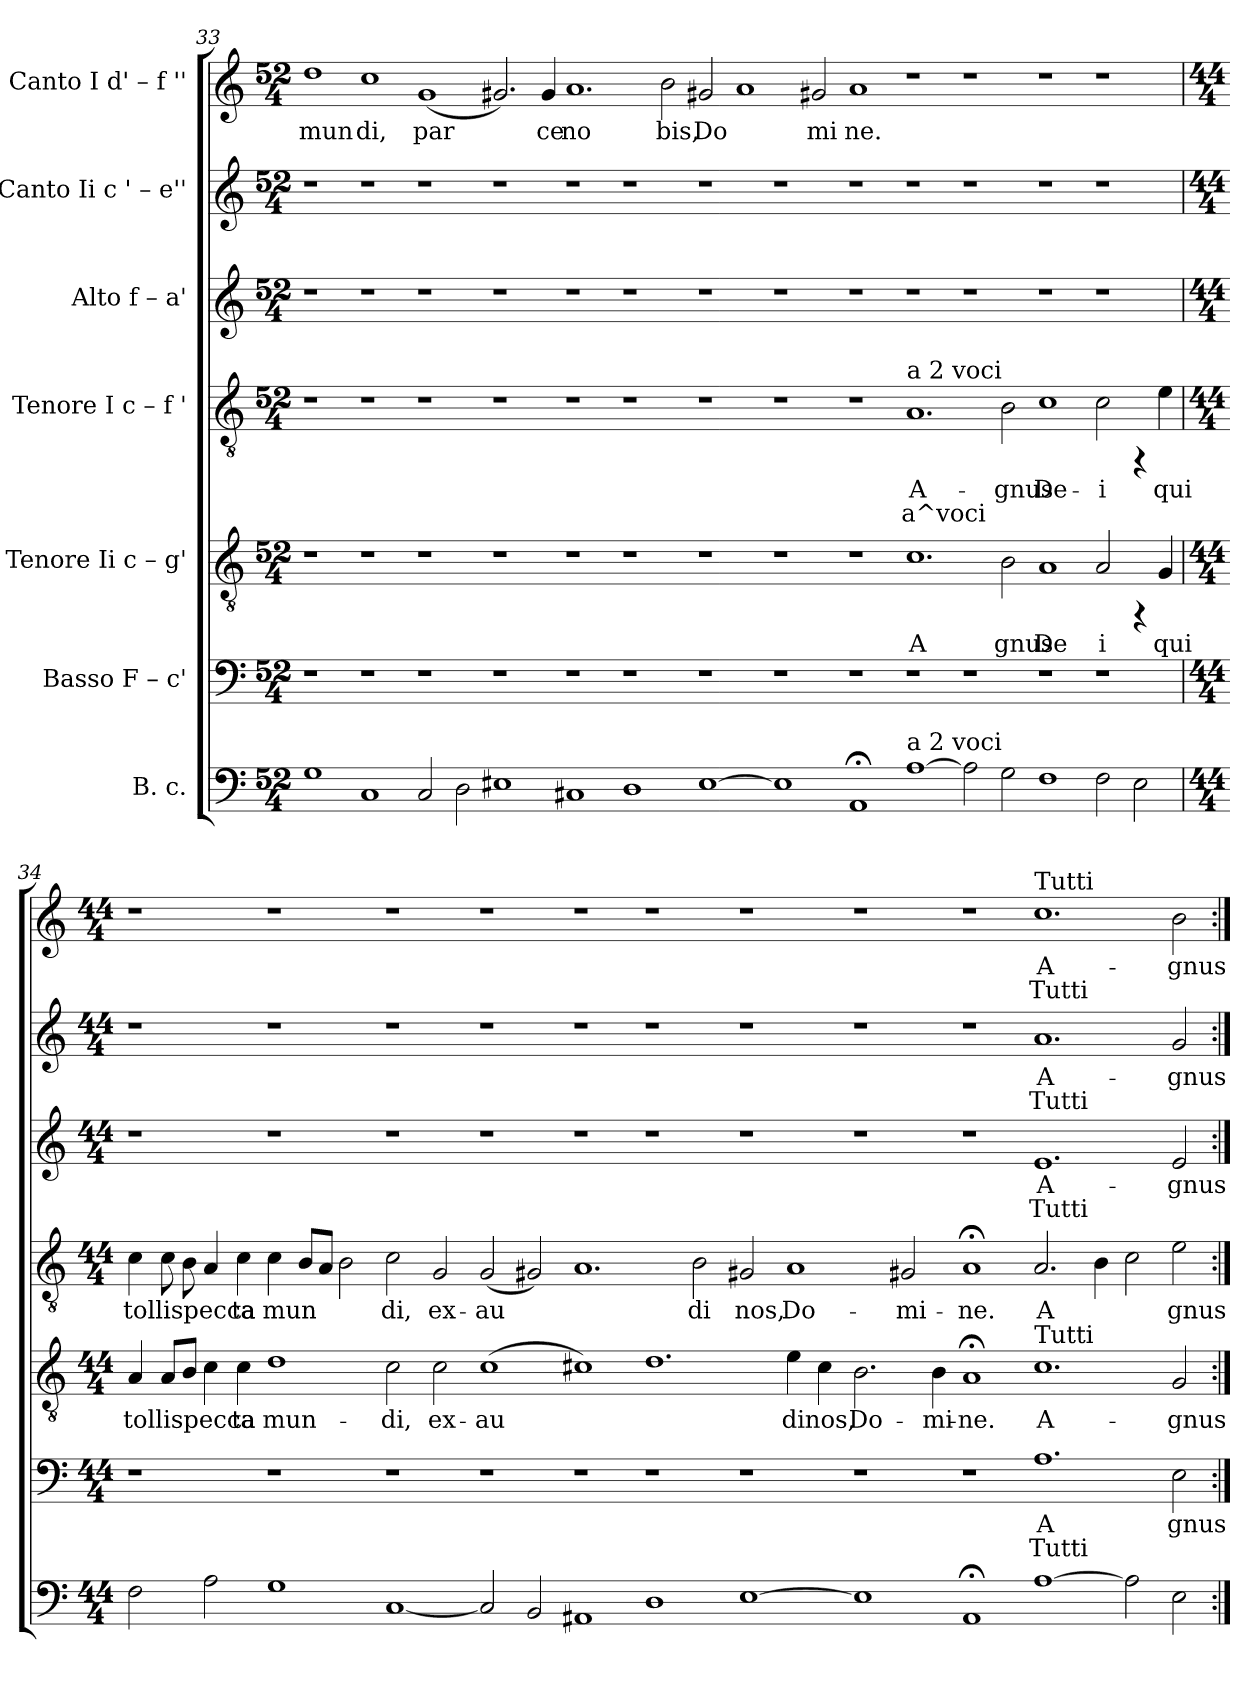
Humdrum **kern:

**kern	**kern	**text	**text	**kern	**text	**kern	**text	**text	**kern	**text	**text	**kern	**text	**text	**kern	**text	**text
*part7	*part6	*part6	*part6	*part5	*part5	*part4	*part4	*part4	*part3	*part3	*part3	*part2	*part2	*part2	*part1	*part1	*part1
*staff7	*staff6	*staff6	*staff6	*staff5	*staff5	*staff4	*staff4	*staff4	*staff3	*staff3	*staff3	*staff2	*staff2	*staff2	*staff1	*staff1	*staff1
*I"B. c.	*I"Basso  F – c'	*	*	*I"Tenore Ii  c – g'	*	*I"Tenore I  c – f '	*	*	*I"Alto  f – a'	*	*	*I"Canto Ii  c ' – e''	*	*	*I"Canto I  d' – f ''	*	*
!!LO:PB:g=z
*clefF4	*clefF4	*	*	*clefGv2	*	*clefGv2	*	*	*clefG2	*	*	*clefG2	*	*	*clefG2	*	*
*k[]	*k[]	*	*	*k[]	*	*k[]	*	*	*k[]	*	*	*k[]	*	*	*k[]	*	*
*C:	*C:	*	*	*C:	*	*C:	*	*	*C:	*	*	*C:	*	*	*C:	*	*
*M52/4	*M52/4	*	*	*M52/4	*	*M52/4	*	*	*M52/4	*	*	*M52/4	*	*	*M52/4	*	*
=33	=33	=33	=33	=33	=33	=33	=33	=33	=33	=33	=33	=33	=33	=33	=33	=33	=33
!	!	!	!	!	!	!	!	!	!	!	!	!	!	!	!	!LO:LY:b:cj	!
1G	1r	.	.	1r	.	1r	.	.	1r	.	.	1r	.	.	1dd	mun	.
!	!	!	!	!	!	!	!	!	!	!	!	!	!	!	!	!LO:LY:b:cj	!
1C	1r	.	.	1r	.	1r	.	.	1r	.	.	1r	.	.	1cc	di,	.
!	!	!	!	!	!	!	!	!	!	!	!	!	!	!	!	!LO:LY:b:cj	!
2C/	1r	.	.	1r	.	1r	.	.	1r	.	.	1r	.	.	(<1g	par	.
2D\	.	.	.	.	.	.	.	.	.	.	.	.	.	.	.	.	.
!	!	!	!	!	!	!	!	!	!	!	!	!	!	!	!	!LO:LY:b:cj	!
1E#	1r	.	.	1r	.	1r	.	.	1r	.	.	1r	.	.	2.g#X/)	.	.
!	!	!	!	!	!	!	!	!	!	!	!	!	!	!	!	!LO:LY:b:cj	!
.	.	.	.	.	.	.	.	.	.	.	.	.	.	.	4g#/	ce	.
!	!	!	!	!	!	!	!	!	!	!	!	!	!	!	!	!LO:LY:b:cj	!
1C#X	1r	.	.	1r	.	1r	.	.	1r	.	.	1r	.	.	1.a	no	.
1D	1r	.	.	1r	.	1r	.	.	1r	.	.	1r	.	.	.	.	.
!	!	!	!	!	!	!	!	!	!	!	!	!	!	!	!	!LO:LY:b:cj	!
.	.	.	.	.	.	.	.	.	.	.	.	.	.	.	2b\	bis,	.
!	!	!	!	!	!	!	!	!	!	!	!	!	!	!	!	!LO:LY:b:cj	!
[>1E#	1r	.	.	1r	.	1r	.	.	1r	.	.	1r	.	.	2g#X/	Do	.
!	!	!	!	!	!	!	!	!	!	!	!	!	!	!	!	!LO:LY:b:cj	!
.	.	.	.	.	.	.	.	.	.	.	.	.	.	.	1a	.	.
1E#]	1r	.	.	1r	.	1r	.	.	1r	.	.	1r	.	.	.	.	.
!	!	!	!	!	!	!	!	!	!	!	!	!	!	!	!	!LO:LY:b:cj	!
.	.	.	.	.	.	.	.	.	.	.	.	.	.	.	2g#X/	mi	.
!	!	!	!	!	!	!	!	!	!	!	!	!	!	!	!	!LO:LY:b:cj	!
1AA;<	1r	.	.	1r	.	1r	.	.	1r	.	.	1r	.	.	1a	ne.	.
!	!	!	!	!	!	!LO:TX:a:t=a 2 voci	!	!	!	!	!	!	!	!	!	!	!
!LO:TX:a:t=a 2 voci	!	!	!	!	!	!	!	!	!	!	!	!	!	!	!	!	!
!	!	!	!	!	!LO:LY:b:cj	!	!LO:LY:b:cj	!LO:LY:b:cj	!	!	!	!	!	!	!	!	!
[>1A	1r	.	.	1.c>	A	1.A	A-	-a^voci	1r	.	.	1r	.	.	1r	.	.
2A\]	1r	.	.	.	.	.	.	.	1r	.	.	1r	.	.	1r	.	.
!	!	!	!	!	!LO:LY:b:cj	!	!LO:LY:b:cj	!LO:LY:b:cj	!	!	!	!	!	!	!	!	!
2G\	.	.	.	2B\	gnus	2B\	gnus	.	.	.	.	.	.	.	.	.	.
!	!	!	!	!	!LO:LY:b:cj	!	!LO:LY:b:cj	!LO:LY:b:cj	!	!	!	!	!	!	!	!	!
1F	1r	.	.	1A	De	1c	De-	-	1r	.	.	1r	.	.	1r	.	.
!	!	!	!	!	!LO:LY:b:cj	!	!LO:LY:b:cj	!LO:LY:b:cj	!	!	!	!	!	!	!	!	!
2F\	1r	.	.	2A/	i	2c\	i	.	1r	.	.	1r	.	.	1r	.	.
2E#\	.	.	.	4rFF	.	4rFF	.	.	.	.	.	.	.	.	.	.	.
!	!	!	!	!	!LO:LY:b:cj	!	!LO:LY:b:cj	!LO:LY:b:cj	!	!	!	!	!	!	!	!	!
.	.	.	.	4G/	qui	4e\	qui	.	.	.	.	.	.	.	.	.	.
!!LO:LB:g=z
=34	=34	=34	=34	=34	=34	=34	=34	=34	=34	=34	=34	=34	=34	=34	=34	=34	=34
*M44/4	*M44/4	*	*	*M44/4	*	*M44/4	*	*	*M44/4	*	*	*M44/4	*	*	*M44/4	*	*
!	!	!	!	!	!LO:LY:b:cj	!	!LO:LY:b:cj	!	!	!	!	!	!	!	!	!	!
2F\	1r	.	.	4A/	tollispecca-	4c\	tollispecca-	.	1r	.	.	1r	.	.	1r	.	.
!	!	!	!	!	!LO:LY:b:cj	!	!LO:LY:b:cj	!	!	!	!	!	!	!	!	!	!
.	.	.	.	8A/L	--	8c\	--	.	.	.	.	.	.	.	.	.	.
!	!	!	!	!	!LO:LY:b:cj	!	!LO:LY:b:cj	!	!	!	!	!	!	!	!	!	!
.	.	.	.	8B/J	--	8B\	--	.	.	.	.	.	.	.	.	.	.
!	!	!	!	!	!LO:LY:b:cj	!	!LO:LY:b:cj	!	!	!	!	!	!	!	!	!	!
2A\	.	.	.	4c\	--	4A/	--	.	.	.	.	.	.	.	.	.	.
!	!	!	!	!	!LO:LY:b:cj	!	!LO:LY:b:cj	!	!	!	!	!	!	!	!	!	!
.	.	.	.	4c\	-ta	4c\	-ta	.	.	.	.	.	.	.	.	.	.
!	!	!	!	!	!LO:LY:b:cj	!	!LO:LY:b:cj	!	!	!	!	!	!	!	!	!	!
1G	1r	.	.	1d	mun-	4c\	mun-	.	1r	.	.	1r	.	.	1r	.	.
!	!	!	!	!	!	!	!LO:LY:b:cj	!	!	!	!	!	!	!	!	!	!
.	.	.	.	.	.	8B/L	--	.	.	.	.	.	.	.	.	.	.
!	!	!	!	!	!	!	!LO:LY:b:cj	!	!	!	!	!	!	!	!	!	!
.	.	.	.	.	.	8A/J	--	.	.	.	.	.	.	.	.	.	.
!	!	!	!	!	!	!	!LO:LY:b:cj	!	!	!	!	!	!	!	!	!	!
.	.	.	.	.	.	2B\	--	.	.	.	.	.	.	.	.	.	.
!	!	!	!	!	!LO:LY:b:cj	!	!LO:LY:b:cj	!	!	!	!	!	!	!	!	!	!
[<1C	1r	.	.	2c\	-di,	2c\	-di,	.	1r	.	.	1r	.	.	1r	.	.
!	!	!	!	!	!LO:LY:b:cj	!	!LO:LY:b:cj	!	!	!	!	!	!	!	!	!	!
.	.	.	.	2c\	ex-	2G/	ex-	.	.	.	.	.	.	.	.	.	.
!	!	!	!	!	!LO:LY:b:cj	!	!LO:LY:b:cj	!	!	!	!	!	!	!	!	!	!
2C/]	1r	.	.	(>1c	-au-	(<2G/	-au-	.	1r	.	.	1r	.	.	1r	.	.
!	!	!	!	!	!	!	!LO:LY:b:cj	!	!	!	!	!	!	!	!	!	!
2BB/	.	.	.	.	.	2G#X/)	--	.	.	.	.	.	.	.	.	.	.
!	!	!	!	!	!LO:LY:b:cj	!	!LO:LY:b:cj	!	!	!	!	!	!	!	!	!	!
1AA#	1r	.	.	1c#)	--	1.A	--	.	1r	.	.	1r	.	.	1r	.	.
!	!	!	!	!	!LO:LY:b:cj	!	!	!	!	!	!	!	!	!	!	!	!
1D	1r	.	.	1.d	--	.	.	.	1r	.	.	1r	.	.	1r	.	.
!	!	!	!	!	!	!	!LO:LY:b:cj	!	!	!	!	!	!	!	!	!	!
.	.	.	.	.	.	2B\	-di	.	.	.	.	.	.	.	.	.	.
!	!	!	!	!	!	!	!LO:LY:b:cj	!	!	!	!	!	!	!	!	!	!
[>1E	1r	.	.	.	.	2G#X/	nos,	.	1r	.	.	1r	.	.	1r	.	.
!	!	!	!	!	!LO:LY:b:cj	!	!LO:LY:b:cj	!	!	!	!	!	!	!	!	!	!
.	.	.	.	4e\	-di	1A	Do-	.	.	.	.	.	.	.	.	.	.
!	!	!	!	!	!LO:LY:b:cj	!	!	!	!	!	!	!	!	!	!	!	!
.	.	.	.	4c#\	nos,	.	.	.	.	.	.	.	.	.	.	.	.
!	!	!	!	!	!LO:LY:b:cj	!	!	!	!	!	!	!	!	!	!	!	!
1E]	1r	.	.	2.B\	Do-	.	.	.	1r	.	.	1r	.	.	1r	.	.
!	!	!	!	!	!	!	!LO:LY:b:cj	!	!	!	!	!	!	!	!	!	!
.	.	.	.	.	.	2G#X/	-mi-	.	.	.	.	.	.	.	.	.	.
!	!	!	!	!	!LO:LY:b:cj	!	!	!	!	!	!	!	!	!	!	!	!
.	.	.	.	4B\	-mi-	.	.	.	.	.	.	.	.	.	.	.	.
!	!	!	!	!	!LO:LY:b:cj	!	!LO:LY:b:cj	!	!	!	!	!	!	!	!	!	!
1AA#;<	1r	.	.	1A;<	-ne.	1A;<	-ne.	.	1r	.	.	1r	.	.	1r	.	.
!	!	!	!	!	!	!	!	!	!	!	!	!	!	!	!LO:TX:a:t=Tutti	!	!
!	!	!	!	!LO:TX:a:t=Tutti	!	!	!	!	!	!	!	!	!	!	!	!	!
!	!	!LO:LY:b:rj	!LO:LY:b:rj	!	!LO:LY:b:cj	!	!LO:LY:b:cj	!	!	!LO:LY:b:cj	!LO:LY:b:cj	!	!LO:LY:b:cj	!LO:LY:b:cj	!	!LO:LY:b:cj	!LO:LY:b:cj
[>1A	1.A	A	Tutti	1.c#	A-	2.A/	A-	.	1.e	A-	-Tutti	1.a	A-	-Tutti	1.cc	A-	-Tutti
!	!	!	!	!	!	!	!LO:LY:b:cj	!	!	!	!	!	!	!	!	!	!
.	.	.	.	.	.	4B\	--	.	.	.	.	.	.	.	.	.	.
!	!	!	!	!	!	!	!LO:LY:b:cj	!	!	!	!	!	!	!	!	!	!
2A\]	.	.	.	.	.	2c\	--	.	.	.	.	.	.	.	.	.	.
!	!	!LO:LY:b:rj	!LO:LY:b:rj	!	!LO:LY:b:cj	!	!LO:LY:b:cj	!	!	!LO:LY:b:cj	!LO:LY:b:cj	!	!LO:LY:b:cj	!LO:LY:b:cj	!	!LO:LY:b:cj	!LO:LY:b:cj
2E\	2E\	gnus	.	2G/	-gnus	2e\	-gnus	.	2e/	gnus	.	2g/	gnus	.	2b\	gnus	.
=:|!	=:|!	=:|!	=:|!	=:|!	=:|!	=:|!	=:|!	=:|!	=:|!	=:|!	=:|!	=:|!	=:|!	=:|!	=:|!	=:|!	=:|!
*-	*-	*-	*-	*-	*-	*-	*-	*-	*-	*-	*-	*-	*-	*-	*-	*-	*-
